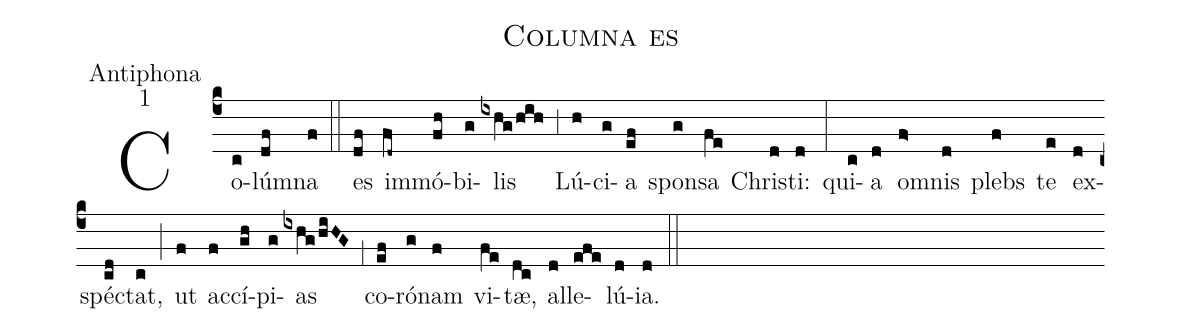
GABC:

name:Columna es;
office-part:Antiphona;
mode:1;
%%
(c4) Co(c)lú(df)mna(f) (::)
es(df) im(fd~)mó(fh)bi(g)lis(ixhg/hih) (,3) Lú(h)ci(g)a(ef) spon(g)sa(fe) Chri(d)sti:(d) (:)
qui(c)a(d) o(f>)mnis(d) plebs(f) te(e) ex(d)spé(cd)ctat,(c) (;) ut(f) ac(f)cí(gh)pi(g)as(ixhg/hiHG) (,1) co(ef)ró(g)nam(f) vi(fe)tæ,(dc) al(d)le(efe)lú(d)ia.(d) (::)
